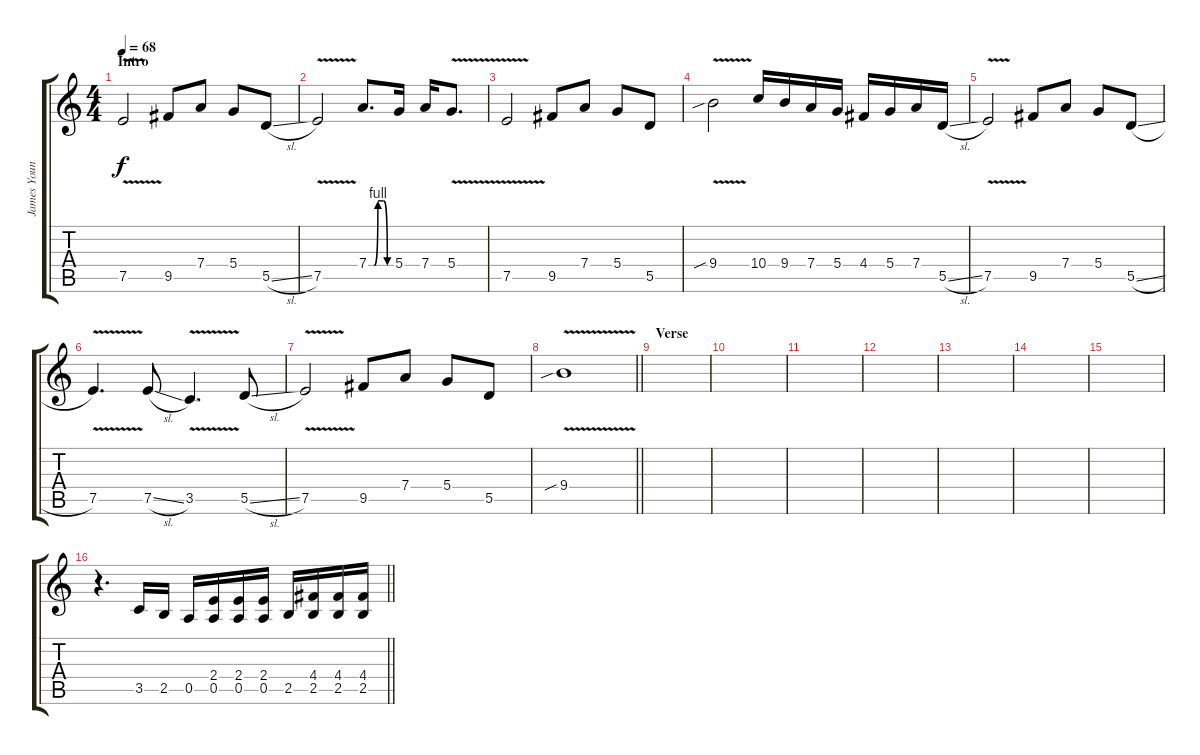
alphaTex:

\track ("James Young" "James Youn") {instrument distortionguitar}
\staff {score tabs}
\tuning (E4 B3 G3 D3 A2 E2) {hide}
\ts (4 4)
\section ("" "Intro")
\tempo 68
\clef g2
\ks c
7.5{v}.2{dy f instrument distortionguitar} 9.5.8 7.4.8 5.4.8 5.5{sl}.8 |
7.5{v}.2 7.4{be (custom 0 0 15 0 25 4 40 4 50 0 60 0)}.8{d} 5.4.16 7.4.16 5.4{v}.8{d} |
7.5{v}.2 9.5.8 7.4.8 5.4.8 5.5.8 |
9.4{v sib}.2 10.4.16 9.4.16 7.4.16 5.4.16 4.4.16 5.4.16 7.4.16 5.5{sl}.16 |
7.5{v}.2 9.5.8 7.4.8 5.4.8 5.5{sl}.8 |
7.5{v}.4{d} 7.5{sl}.8 3.5{v}.4{d} 5.5{sl}.8 |
7.5{v}.2 9.5.8 7.4.8 5.4.8 5.5.8 |
\barLineRight lightlight
9.4{v sib}.1 |
\section ("" "Verse")
|
|
|
|
|
|
|
\barLineRight lightlight
r.4{d} 3.5.16 2.5.16 0.5.16 (2.4 0.5).16 (2.4 0.5).16 (2.4 0.5).16 2.5.16 (4.4 2.5).16 (4.4 2.5).16 (4.4 2.5).16
